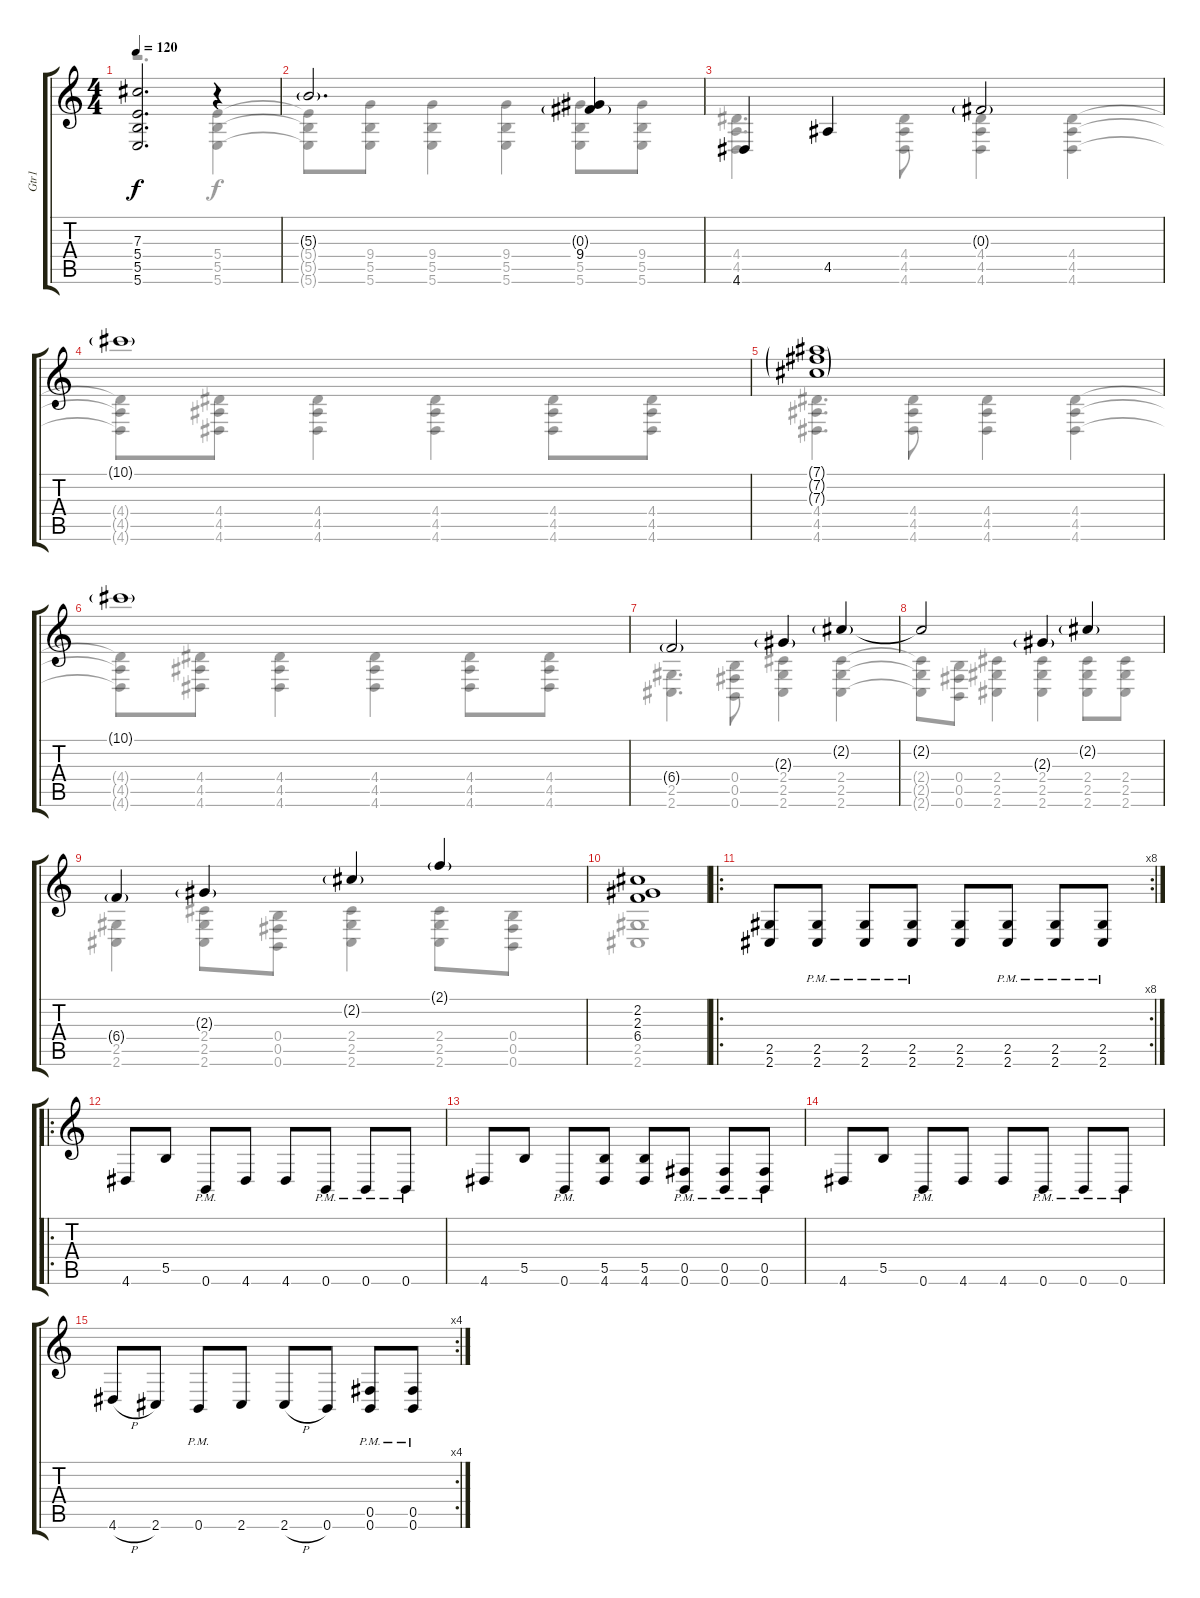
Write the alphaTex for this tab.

\track ("Gtr1" "Gtr1") {instrument acousticguitarsteel}
\staff {score tabs}
\tuning (Eb4 B3 Gb3 B2 Gb2 B1) {hide}
\voice
\ts (4 4)
\tempo 120
\clef g2
\ks c
(7.3 5.4 5.5 5.6).2{d dy f} r.4 |
5.3{g}.2{d} (0.3{g} 9.4).4 |
4.6.4 4.5.4 0.3{g}.2 |
10.1{g}.1 |
(7.1{g} 7.2{g} 7.3{g}).1 |
10.1{g}.1 |
6.4{g}.2 2.3{g}.4 2.2{g}.4 |
2.2{t}.2 2.3{g}.4 2.2{g}.4 |
6.4{g}.4 2.3{g}.4 2.2{g}.4 2.1{g}.4 |
(2.2 2.3 6.4).1 |
\ro
\rc 8
(2.5 2.6).8{volume 15 balance 8 instrument distortionguitar} (2.5{pm} 2.6{pm}).8 (2.5{pm} 2.6{pm}).8 (2.5{pm} 2.6{pm}).8 (2.5 2.6).8 (2.5{pm} 2.6{pm}).8 (2.5{pm} 2.6{pm}).8 (2.5{pm} 2.6{pm}).8 |
\ro
4.6.8 5.5.8 0.6{pm}.8 4.6.8 4.6.8 0.6{pm}.8 0.6{pm}.8 0.6{pm}.8 |
4.6.8 5.5.8 0.6{pm}.8 (5.5 4.6).8 (5.5 4.6).8 (0.5{pm} 0.6{pm}).8 (0.5{pm} 0.6{pm}).8 (0.5{pm} 0.6{pm}).8 |
4.6.8 5.5.8 0.6{pm}.8 4.6.8 4.6.8 0.6{pm}.8 0.6{pm}.8 0.6{pm}.8 |
\rc 4
4.6{h}.8 2.6.8 0.6{pm}.8 2.6.8 2.6{h}.8 0.6.8 (0.5{pm} 0.6{pm}).8 (0.5{pm} 0.6{pm}).8
\voice
\clef g2
\ottava regular
\simile none
\ks c
r.2{d dy f} (5.4 5.5 5.6).4 |
(5.4{t} 5.5{t} 5.6{t}).8 (9.4 5.5 5.6).8 (9.4 5.5 5.6).4 (9.4 5.5 5.6).4 (9.4 5.5 5.6).8 (9.4 5.5 5.6).8 |
(4.4 4.5 4.6).4{d} (4.4 4.5 4.6).8 (4.4 4.5 4.6).4 (4.4 4.5 4.6).4 |
(4.4{t} 4.5{t} 4.6{t}).8 (4.4 4.5 4.6).8 (4.4 4.5 4.6).4 (4.4 4.5 4.6).4 (4.4 4.5 4.6).8 (4.4 4.5 4.6).8 |
(4.4 4.5 4.6).4{d} (4.4 4.5 4.6).8 (4.4 4.5 4.6).4 (4.4 4.5 4.6).4 |
(4.4{t} 4.5{t} 4.6{t}).8 (4.4 4.5 4.6).8 (4.4 4.5 4.6).4 (4.4 4.5 4.6).4 (4.4 4.5 4.6).8 (4.4 4.5 4.6).8 |
(2.5 2.6).4{d} (0.4 0.5 0.6).8 (2.4 2.5 2.6).4 (2.4 2.5 2.6).4 |
(2.4{t} 2.5{t} 2.6{t}).8 (0.4 0.5 0.6).8 (2.4 2.5 2.6).4 (2.4 2.5 2.6).4 (2.4 2.5 2.6).8 (2.4 2.5 2.6).8 |
(2.5 2.6).4 (2.4 2.5 2.6).8 (0.4 0.5 0.6).8 (2.4 2.5 2.6).4 (2.4 2.5 2.6).8 (0.4 0.5 0.6).8 |
(2.5 2.6).1 |
|
|
|
|
